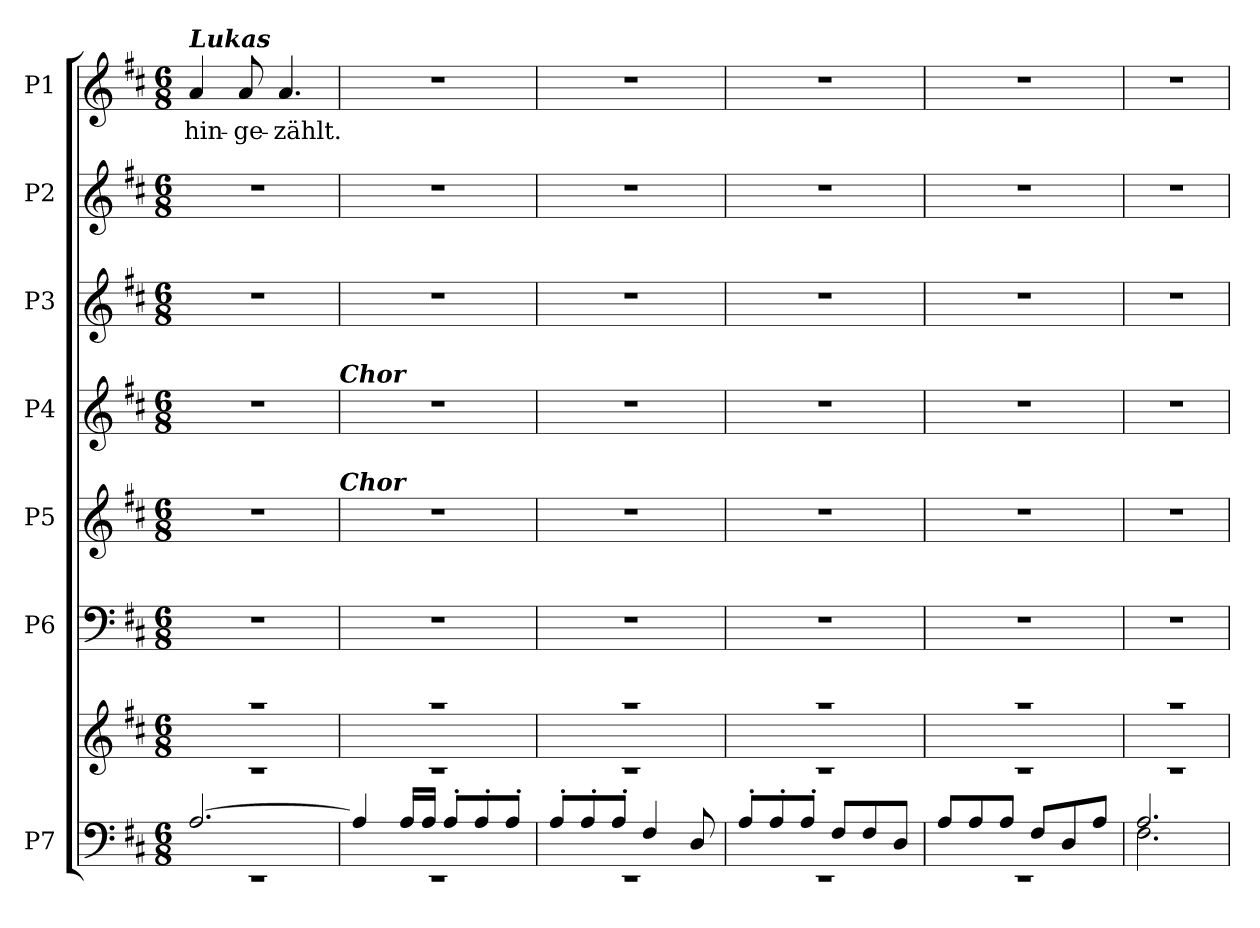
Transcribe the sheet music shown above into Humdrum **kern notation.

**kern	**kern	**kern	**kern	**kern	**kern	**kern	**kern	**text
*part7	*part7	*part6	*part5	*part4	*part3	*part2	*part1	*part1
*staff8	*staff7	*staff6	*staff5	*staff4	*staff3	*staff2	*staff1	*staff1
*I"P7	*	*I"P6	*I"P5	*I"P4	*I"P3	*I"P2	*I"P1	*
*clefF4	*clefG2	*clefF4	*clefG2	*clefG2	*clefG2	*clefG2	*clefG2	*
*	*	*	*ITrd7c12	*ITrd7c12	*	*	*ITrd7c12	*
*k[f#c#]	*k[f#c#]	*k[f#c#]	*k[f#c#]	*k[f#c#]	*k[f#c#]	*k[f#c#]	*k[f#c#]	*
*D:	*D:	*D:	*D:	*D:	*D:	*D:	*D:	*
*M6/8	*M6/8	*M6/8	*M6/8	*M6/8	*M6/8	*M6/8	*M6/8	*
=1	=1	=1	=1	=1	=1	=1	=1	=1
*^	*^	*	*	*	*	*	*	*
!	!	!	!	!	!	!	!	!	!LO:TX:a:Bi:t=Lukas	!
!	!LO:N:vis=1	!LO:N:vis=1	!LO:N:vis=1	!LO:N:vis=1	!LO:N:vis=1	!LO:N:vis=1	!	!LO:N:vis=1	!	!LO:LY:b
[>2.A/	2.rEE	2.raa	2.rc	2.r	2.r	2.r	2.r	2.r	4A/	hin-
!	!	!	!	!	!	!	!	!	!	!LO:LY:b
.	.	.	.	.	.	.	.	.	8A/	-ge-
!	!	!	!	!	!	!	!	!	!	!LO:LY:b
.	.	.	.	.	.	.	.	.	4.A/	-zählt.
!	!	!	!	!	!	!LO:TX:a:Bi:t=Chor	!	!	!	!
!	!	!	!	!	!LO:TX:a:Bi:t=Chor	!	!	!	!	!
=2	=2	=2	=2	=2	=2	=2	=2	=2	=2	=2
!	!LO:N:vis=1	!LO:N:vis=1	!LO:N:vis=1	!LO:N:vis=1	!LO:N:vis=1	!LO:N:vis=1	!LO:N:vis=1	!LO:N:vis=1	!LO:N:vis=1	!
4A/]	2.rEE	2.raa	2.rc	2.r	2.r	2.r	2.r	2.r	2.r	.
16A/LL	.	.	.	.	.	.	.	.	.	.
16A/JJ	.	.	.	.	.	.	.	.	.	.
8A'>/L	.	.	.	.	.	.	.	.	.	.
8A'>/	.	.	.	.	.	.	.	.	.	.
8A'>/J	.	.	.	.	.	.	.	.	.	.
=3	=3	=3	=3	=3	=3	=3	=3	=3	=3	=3
!	!LO:N:vis=1	!LO:N:vis=1	!LO:N:vis=1	!LO:N:vis=1	!LO:N:vis=1	!LO:N:vis=1	!LO:N:vis=1	!LO:N:vis=1	!LO:N:vis=1	!
8A'>/L	2.rEE	2.raa	2.rc	2.r	2.r	2.r	2.r	2.r	2.r	.
8A'>/	.	.	.	.	.	.	.	.	.	.
8A'>/J	.	.	.	.	.	.	.	.	.	.
4F#/	.	.	.	.	.	.	.	.	.	.
8D/	.	.	.	.	.	.	.	.	.	.
=4	=4	=4	=4	=4	=4	=4	=4	=4	=4	=4
!	!LO:N:vis=1	!LO:N:vis=1	!LO:N:vis=1	!LO:N:vis=1	!LO:N:vis=1	!LO:N:vis=1	!LO:N:vis=1	!LO:N:vis=1	!LO:N:vis=1	!
8A'>/L	2.rEE	2.raa	2.rc	2.r	2.r	2.r	2.r	2.r	2.r	.
8A'>/	.	.	.	.	.	.	.	.	.	.
8A'>/J	.	.	.	.	.	.	.	.	.	.
8F#/L	.	.	.	.	.	.	.	.	.	.
8F#/	.	.	.	.	.	.	.	.	.	.
8D/J	.	.	.	.	.	.	.	.	.	.
=5	=5	=5	=5	=5	=5	=5	=5	=5	=5	=5
!	!LO:N:vis=1	!LO:N:vis=1	!LO:N:vis=1	!LO:N:vis=1	!LO:N:vis=1	!LO:N:vis=1	!LO:N:vis=1	!LO:N:vis=1	!LO:N:vis=1	!
8A/L	2.rEE	2.raa	2.rc	2.r	2.r	2.r	2.r	2.r	2.r	.
8A/	.	.	.	.	.	.	.	.	.	.
8A/J	.	.	.	.	.	.	.	.	.	.
8F#/L	.	.	.	.	.	.	.	.	.	.
8D/	.	.	.	.	.	.	.	.	.	.
8A/J	.	.	.	.	.	.	.	.	.	.
=6	=6	=6	=6	=6	=6	=6	=6	=6	=6	=6
!	!	!LO:N:vis=1	!LO:N:vis=1	!LO:N:vis=1	!LO:N:vis=1	!LO:N:vis=1	!LO:N:vis=1	!LO:N:vis=1	!LO:N:vis=1	!
2.A/	2.F#\	2.raa	2.rc	2.r	2.r	2.r	2.r	2.r	2.r	.
*v	*v	*	*	*	*	*	*	*	*	*
*	*v	*v	*	*	*	*	*	*	*
=	=	=	=	=	=	=	=	=
*-	*-	*-	*-	*-	*-	*-	*-	*-
